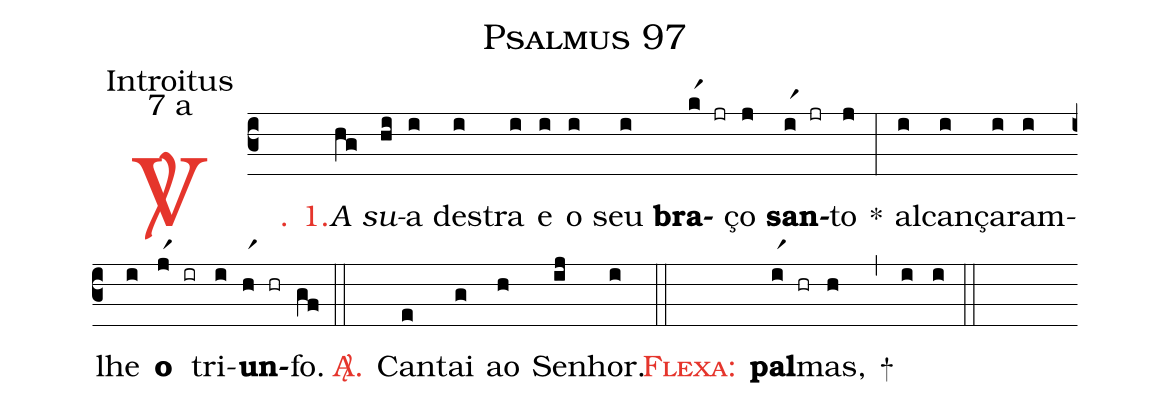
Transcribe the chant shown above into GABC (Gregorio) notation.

name: Psalmus 97;
office-part: Introitus;
mode: 7;
mode-differentia: a;
%%
(c3)

<c><sp>V/</sp>. 1.</c>() <i>A</i>(hg) <i>su</i>(hi)a(i) des(i)tra(i) e(i) o(i) seu(i) <b>bra</b>(kr1 jr)ço(j) <b>san</b>(ir1 jr)to(j) *(:) al(i)can(i)ça(i)ram-(i)lhe(i) <b>o</b>(jr1 ir) tri(i)<b>un</b>(hr1 hr)fo.(gf)


(::)

<nlba><c><sp>A/</sp>.</c>() Can</nlba>(e)tai(g) ao(h) Se(ij)nhor.(i)

(::)

<c><sc>Flexa:</sc></c>() <b>pal</b>(ir1 hr)mas,(h) +(,) (i) (i)

(::)
